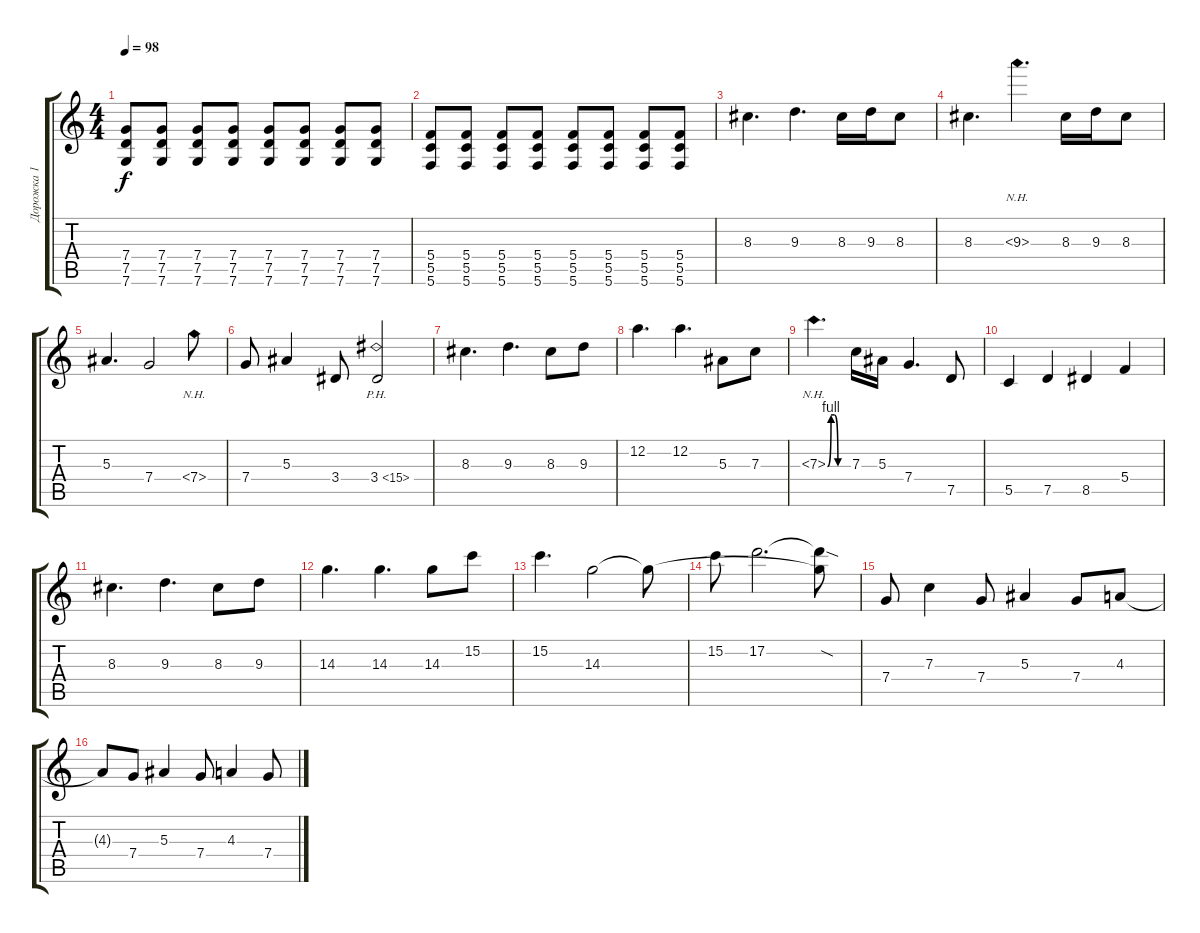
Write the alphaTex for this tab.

\track ("Дорожка 1" "Дорожка 1") {instrument electricguitarclean}
\staff {score tabs}
\tuning (D4 A3 F3 C3 G2 C2) {hide}
\ts (4 4)
\tempo 98
\clef g2
\ks c
(7.4 7.5 7.6).8{dy f} (7.4 7.5 7.6).8 (7.4 7.5 7.6).8 (7.4 7.5 7.6).8 (7.4 7.5 7.6).8 (7.4 7.5 7.6).8 (7.4 7.5 7.6).8 (7.4 7.5 7.6).8 |
(5.4 5.5 5.6).8 (5.4 5.5 5.6).8 (5.4 5.5 5.6).8 (5.4 5.5 5.6).8 (5.4 5.5 5.6).8 (5.4 5.5 5.6).8 (5.4 5.5 5.6).8 (5.4 5.5 5.6).8 |
8.3.4{d} 9.3.4{d} 8.3.16 9.3.16 8.3.8 |
8.3.4{d} 9.3{nh}.4{d} 8.3.16 9.3.16 8.3.8 |
5.3.4{d} 7.4.2 7.4{nh}.8 |
7.4.8 5.3.4 3.4.8 3.4{ph 12}.2 |
8.3.4{d} 9.3.4{d} 8.3.8 9.3.8 |
12.2.4{d} 12.2.4{d} 5.3.8 7.3.8 |
7.3{be (custom 0 0 10 4 20 4 30 0 60 0) nh}.4{d} 7.3.16 5.3.16 7.4.4{d} 7.5.8 |
5.5.4 7.5.4 8.5.4 5.4.4 |
8.3.4{d} 9.3.4{d} 8.3.8 9.3.8 |
14.3.4{d} 14.3.4{d} 14.3.8 15.2.8 |
15.2.4{d} 14.3.2 14.3{t}.8 |
15.2.8 17.2.2{d} (17.2{sod t} 14.3{t}).8 |
7.4.8 7.3.4 7.4.8 5.3.4 7.4.8 4.3.8 |
4.3{t}.8 7.4.8 5.3.4 7.4.8 4.3.4 7.4.8
